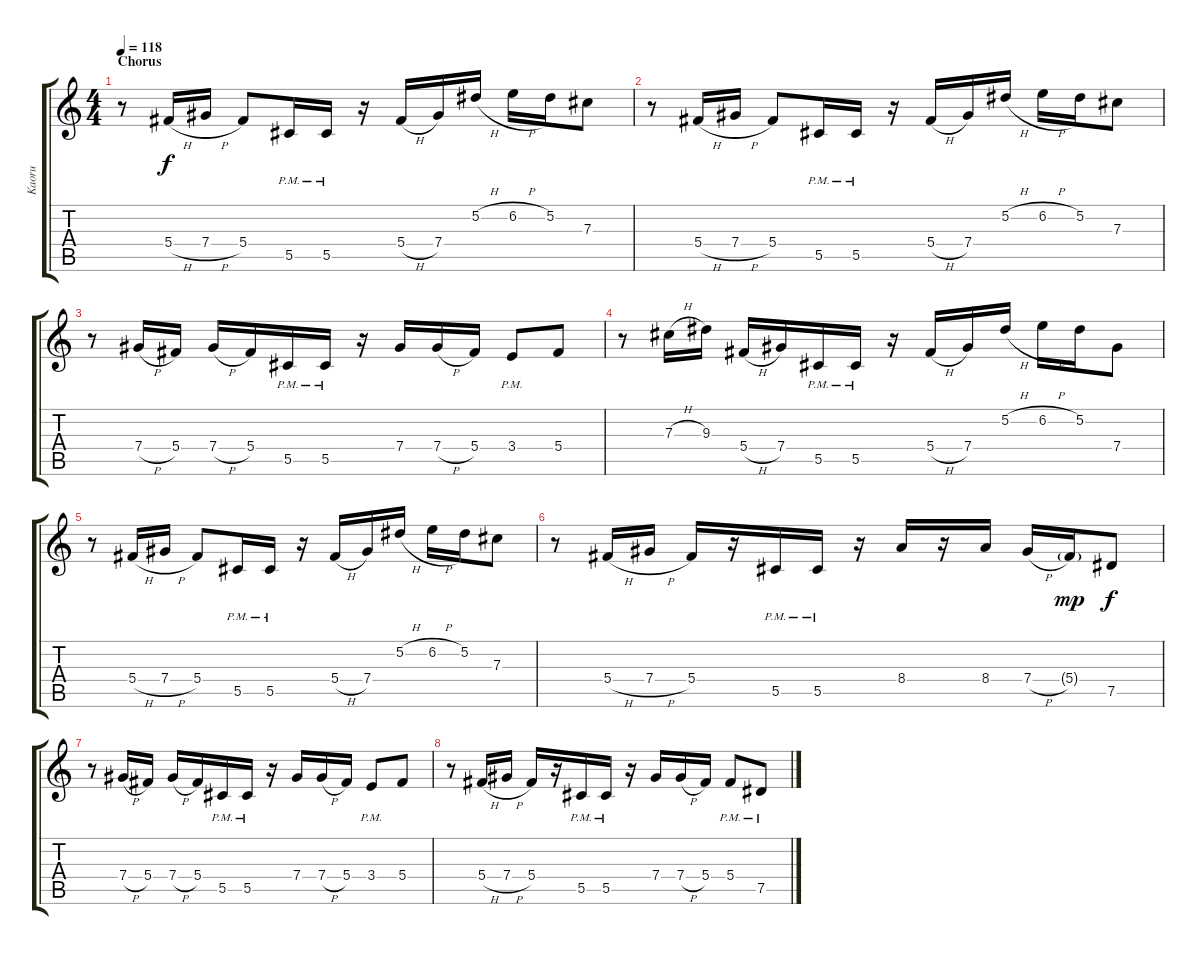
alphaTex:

\track ("Kaoru" "Kaoru") {instrument overdrivenguitar}
\staff {score tabs}
\tuning (Eb4 Bb3 Gb3 Db3 Ab2 Db2) {hide}
\ts (4 4)
\section ("" "Chorus")
\tempo 118
\clef g2
\ks c
r.8{dy f} 5.4{h}.16 7.4{h}.16 5.4.8 5.5{pm}.16 5.5{pm}.16 r.16 5.4{h}.16 7.4.16 5.2{h}.16 6.2{h}.16 5.2.16 7.3.8 |
r.8 5.4{h}.16 7.4{h}.16 5.4.8 5.5{pm}.16 5.5{pm}.16 r.16 5.4{h}.16 7.4.16 5.2{h}.16 6.2{h}.16 5.2.16 7.3.8 |
r.8 7.4{h}.16 5.4.16 7.4{h}.16 5.4.16 5.5{pm}.16 5.5{pm}.16 r.16 7.4.16 7.4{h}.16 5.4.16 3.4{pm}.8 5.4.8 |
r.8 7.3{h}.16 9.3.16 5.4{h}.16 7.4.16 5.5{pm}.16 5.5{pm}.16 r.16 5.4{h}.16 7.4.16 5.2{h}.16 6.2{h}.16 5.2.16 7.4.8 |
r.8 5.4{h}.16 7.4{h}.16 5.4.8 5.5{pm}.16 5.5{pm}.16 r.16 5.4{h}.16 7.4.16 5.2{h}.16 6.2{h}.16 5.2.16 7.3.8 |
r.8 5.4{h}.16 7.4{h}.16 5.4.16 r.16 5.5{pm}.16 5.5{pm}.16 r.16 8.4.16 r.16 8.4.16 7.4{h}.16 5.4{g}.16{dy mp} 7.5.8{dy f} |
r.8 7.4{h}.16 5.4.16 7.4{h}.16 5.4.16 5.5{pm}.16 5.5{pm}.16 r.16 7.4.16 7.4{h}.16 5.4.16 3.4{pm}.8 5.4.8 |
r.8 5.4{h}.16 7.4{h}.16 5.4.16 r.16 5.5{pm}.16 5.5{pm}.16 r.16 7.4.16 7.4{h}.16 5.4.16 5.4{pm}.8 7.5{pm}.8
